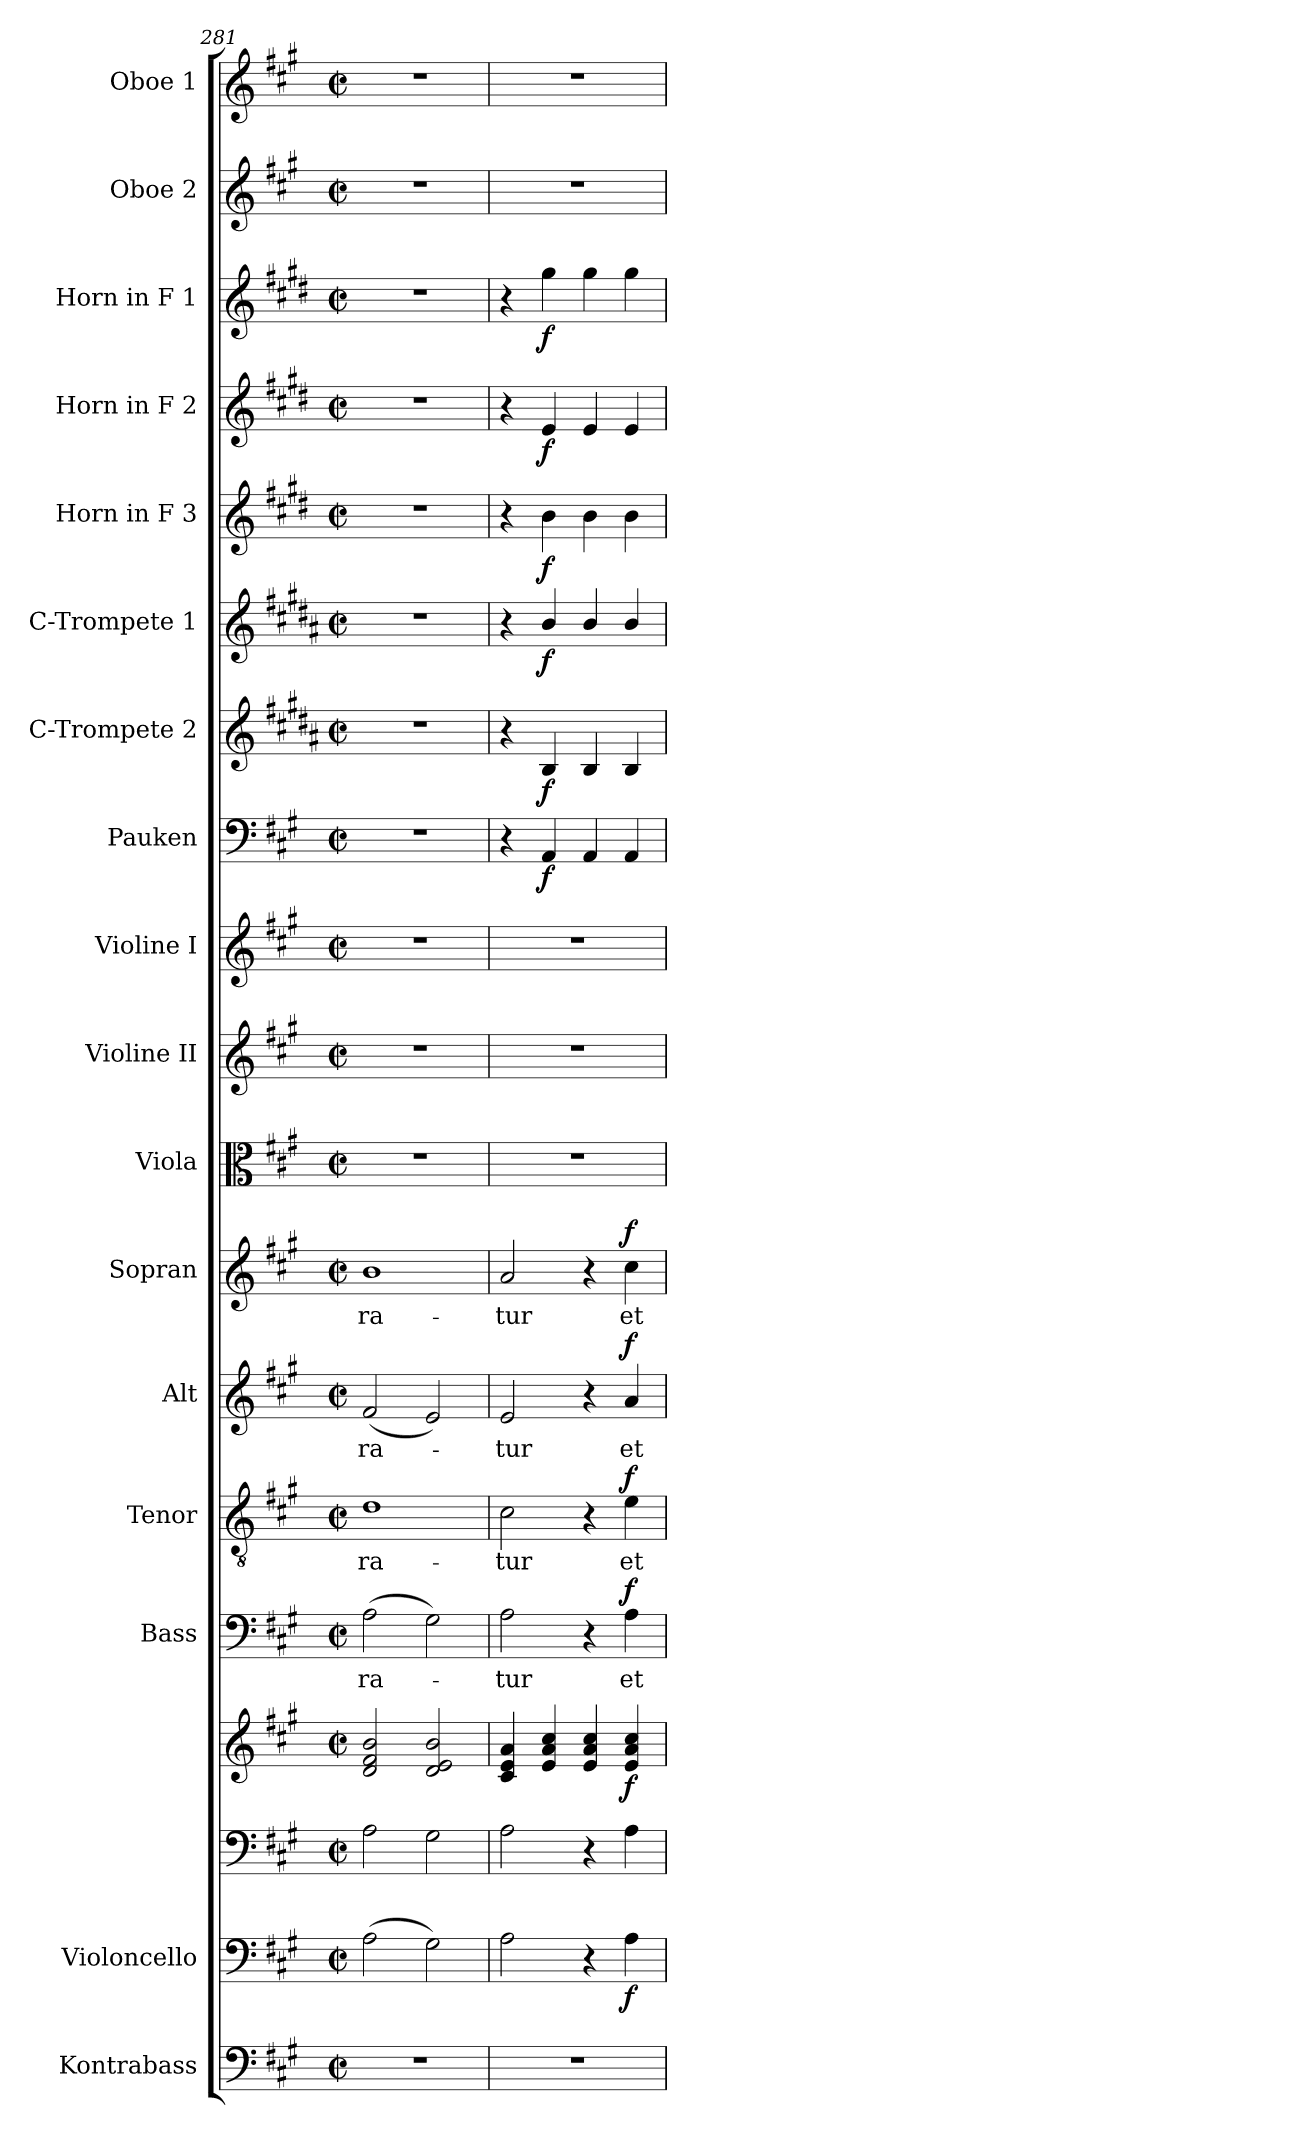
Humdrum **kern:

**kern	**kern	**dynam	**kern	**kern	**dynam	**kern	**text	**dynam	**kern	**text	**dynam	**kern	**text	**dynam	**kern	**text	**dynam	**kern	**kern	**kern	**kern	**dynam	**kern	**dynam	**kern	**dynam	**kern	**dynam	**kern	**dynam	**kern	**dynam	**kern	**kern
*part18	*part17	*part17	*part16	*part16	*part16	*part15	*part15	*part15	*part14	*part14	*part14	*part13	*part13	*part13	*part12	*part12	*part12	*part11	*part10	*part9	*part8	*part8	*part7	*part7	*part6	*part6	*part5	*part5	*part4	*part4	*part3	*part3	*part2	*part1
*staff19	*staff18	*staff18	*staff17	*staff16	*staff16/17	*staff15	*staff15	*staff15	*staff14	*staff14	*staff14	*staff13	*staff13	*staff13	*staff12	*staff12	*staff12	*staff11	*staff10	*staff9	*staff8	*staff8	*staff7	*staff7	*staff6	*staff6	*staff5	*staff5	*staff4	*staff4	*staff3	*staff3	*staff2	*staff1
*I"Kontrabass	*I"Violoncello	*	*	*	*	*I"Bass	*	*	*I"Tenor	*	*	*I"Alt	*	*	*I"Sopran	*	*	*I"Viola	*I"Violine II	*I"Violine I	*I"Pauken	*	*I"C-Trompete 2	*	*I"C-Trompete 1	*	*I"Horn in F 3	*	*I"Horn in F 2	*	*I"Horn in F 1	*	*I"Oboe 2	*I"Oboe 1
*I'Kb.	*I'Vc.	*	*	*	*	*I'B.	*	*	*I'T.	*	*	*I'A.	*	*	*I'S.	*	*	*I'Vla.	*I'Vl. II	*I'Vl. I	*I'Pk.	*	*I'C Trp. 2	*	*I'C Trp. 1	*	*	*	*	*	*	*	*I'Ob. 2	*I'Ob. 1
*clefF4	*clefF4	*	*clefF4	*clefG2	*	*clefF4	*	*	*clefGv2	*	*	*clefG2	*	*	*clefG2	*	*	*clefC3	*clefG2	*clefG2	*clefF4	*	*clefG2	*	*clefG2	*	*clefG2	*	*clefG2	*	*clefG2	*	*clefG2	*clefG2
*ITrd7c12	*	*	*	*	*	*	*	*	*	*	*	*	*	*	*	*	*	*	*	*	*	*	*ITrd1c2	*	*ITrd1c2	*	*ITrd4c7	*	*ITrd4c7	*	*ITrd4c7	*	*	*
*k[f#c#g#]	*k[f#c#g#]	*	*k[f#c#g#]	*k[f#c#g#]	*	*k[f#c#g#]	*	*	*k[f#c#g#]	*	*	*k[f#c#g#]	*	*	*k[f#c#g#]	*	*	*k[f#c#g#]	*k[f#c#g#]	*k[f#c#g#]	*k[f#c#g#]	*	*k[f#c#g#]	*	*k[f#c#g#]	*	*k[f#c#g#]	*	*k[f#c#g#]	*	*k[f#c#g#]	*	*k[f#c#g#]	*k[f#c#g#]
*A:	*A:	*	*A:	*A:	*	*A:	*	*	*A:	*	*	*A:	*	*	*A:	*	*	*A:	*A:	*A:	*A:	*	*A:	*	*A:	*	*A:	*	*A:	*	*A:	*	*A:	*A:
*M2/2	*M2/2	*	*M2/2	*M2/2	*	*M2/2	*	*	*M2/2	*	*	*M2/2	*	*	*M2/2	*	*	*M2/2	*M2/2	*M2/2	*M2/2	*	*M2/2	*	*M2/2	*	*M2/2	*	*M2/2	*	*M2/2	*	*M2/2	*M2/2
*met(c|)	*met(c|)	*	*met(c|)	*met(c|)	*	*met(c|)	*	*	*met(c|)	*	*	*met(c|)	*	*	*met(c|)	*	*	*met(c|)	*met(c|)	*met(c|)	*met(c|)	*	*met(c|)	*	*met(c|)	*	*met(c|)	*	*met(c|)	*	*met(c|)	*	*met(c|)	*met(c|)
=281	=281	=281	=281	=281	=281	=281	=281	=281	=281	=281	=281	=281	=281	=281	=281	=281	=281	=281	=281	=281	=281	=281	=281	=281	=281	=281	=281	=281	=281	=281	=281	=281	=281	=281
!	!	!	!	!	!	!	!LO:LY:b	!	!	!LO:LY:b	!	!	!LO:LY:b	!	!	!LO:LY:b	!	!	!	!	!	!	!	!	!	!	!	!	!	!	!	!	!	!
1r	(>2A\	.	2A\	2d/ 2f#/ 2b/	.	(>2A\	-ra-	.	1d	-ra-	.	(<2f#/	-ra-	.	1b	-ra-	.	1r	1r	1r	1r	.	1r	.	1r	.	1r	.	1r	.	1r	.	1r	1r
.	2G#\)	.	2G#\	2d/ 2e/ 2b/	.	2G#\)	.	.	.	.	.	2e/)	.	.	.	.	.	.	.	.	.	.	.	.	.	.	.	.	.	.	.	.	.	.
!!LO:PB:g=z
=282	=282	=282	=282	=282	=282	=282	=282	=282	=282	=282	=282	=282	=282	=282	=282	=282	=282	=282	=282	=282	=282	=282	=282	=282	=282	=282	=282	=282	=282	=282	=282	=282	=282	=282
!	!	!	!	!	!	!	!LO:LY:b	!	!	!LO:LY:b	!	!	!LO:LY:b	!	!	!LO:LY:b	!	!	!	!	!	!	!	!	!	!	!	!	!	!	!	!	!	!
1r	2A\	.	2A\	4c#/ 4e/ 4a/	.	2A\	-tur	.	2c#\	-tur	.	2e/	-tur	.	2a/	-tur	.	1r	1r	1r	4r	.	4r	.	4r	.	4r	.	4r	.	4r	.	1r	1r
!	!	!	!	!	!	!	!	!	!	!	!	!	!	!	!	!	!	!	!	!	!	!LO:DY:b	!	!LO:DY:b	!	!LO:DY:b	!	!LO:DY:b	!	!LO:DY:b	!	!LO:DY:b	!	!
.	.	.	.	4e/ 4a/ 4cc#/	.	.	.	.	.	.	.	.	.	.	.	.	.	.	.	.	4AA/	f	4A/	f	4a/	f	4e\	f	4A/	f	4cc#\	f	.	.
.	4r	.	4r	4e/ 4a/ 4cc#/	.	4r	.	.	4r	.	.	4r	.	.	4r	.	.	.	.	.	4AA/	.	4A/	.	4a/	.	4e\	.	4A/	.	4cc#\	.	.	.
!	!	!LO:DY:b	!	!	!LO:DY:b	!	!LO:LY:b	!LO:DY:a	!	!LO:LY:b	!LO:DY:a	!	!LO:LY:b	!LO:DY:a	!	!LO:LY:b	!LO:DY:a	!	!	!	!	!	!	!	!	!	!	!	!	!	!	!	!	!
.	4A\	f	4A\	4e/ 4a/ 4cc#/	f	4A\	et	f	4e\	et	f	4a/	et	f	4cc#\	et	f	.	.	.	4AA/	.	4A/	.	4a/	.	4e\	.	4A/	.	4cc#\	.	.	.
=	=	=	=	=	=	=	=	=	=	=	=	=	=	=	=	=	=	=	=	=	=	=	=	=	=	=	=	=	=	=	=	=	=	=
*-	*-	*-	*-	*-	*-	*-	*-	*-	*-	*-	*-	*-	*-	*-	*-	*-	*-	*-	*-	*-	*-	*-	*-	*-	*-	*-	*-	*-	*-	*-	*-	*-	*-	*-
